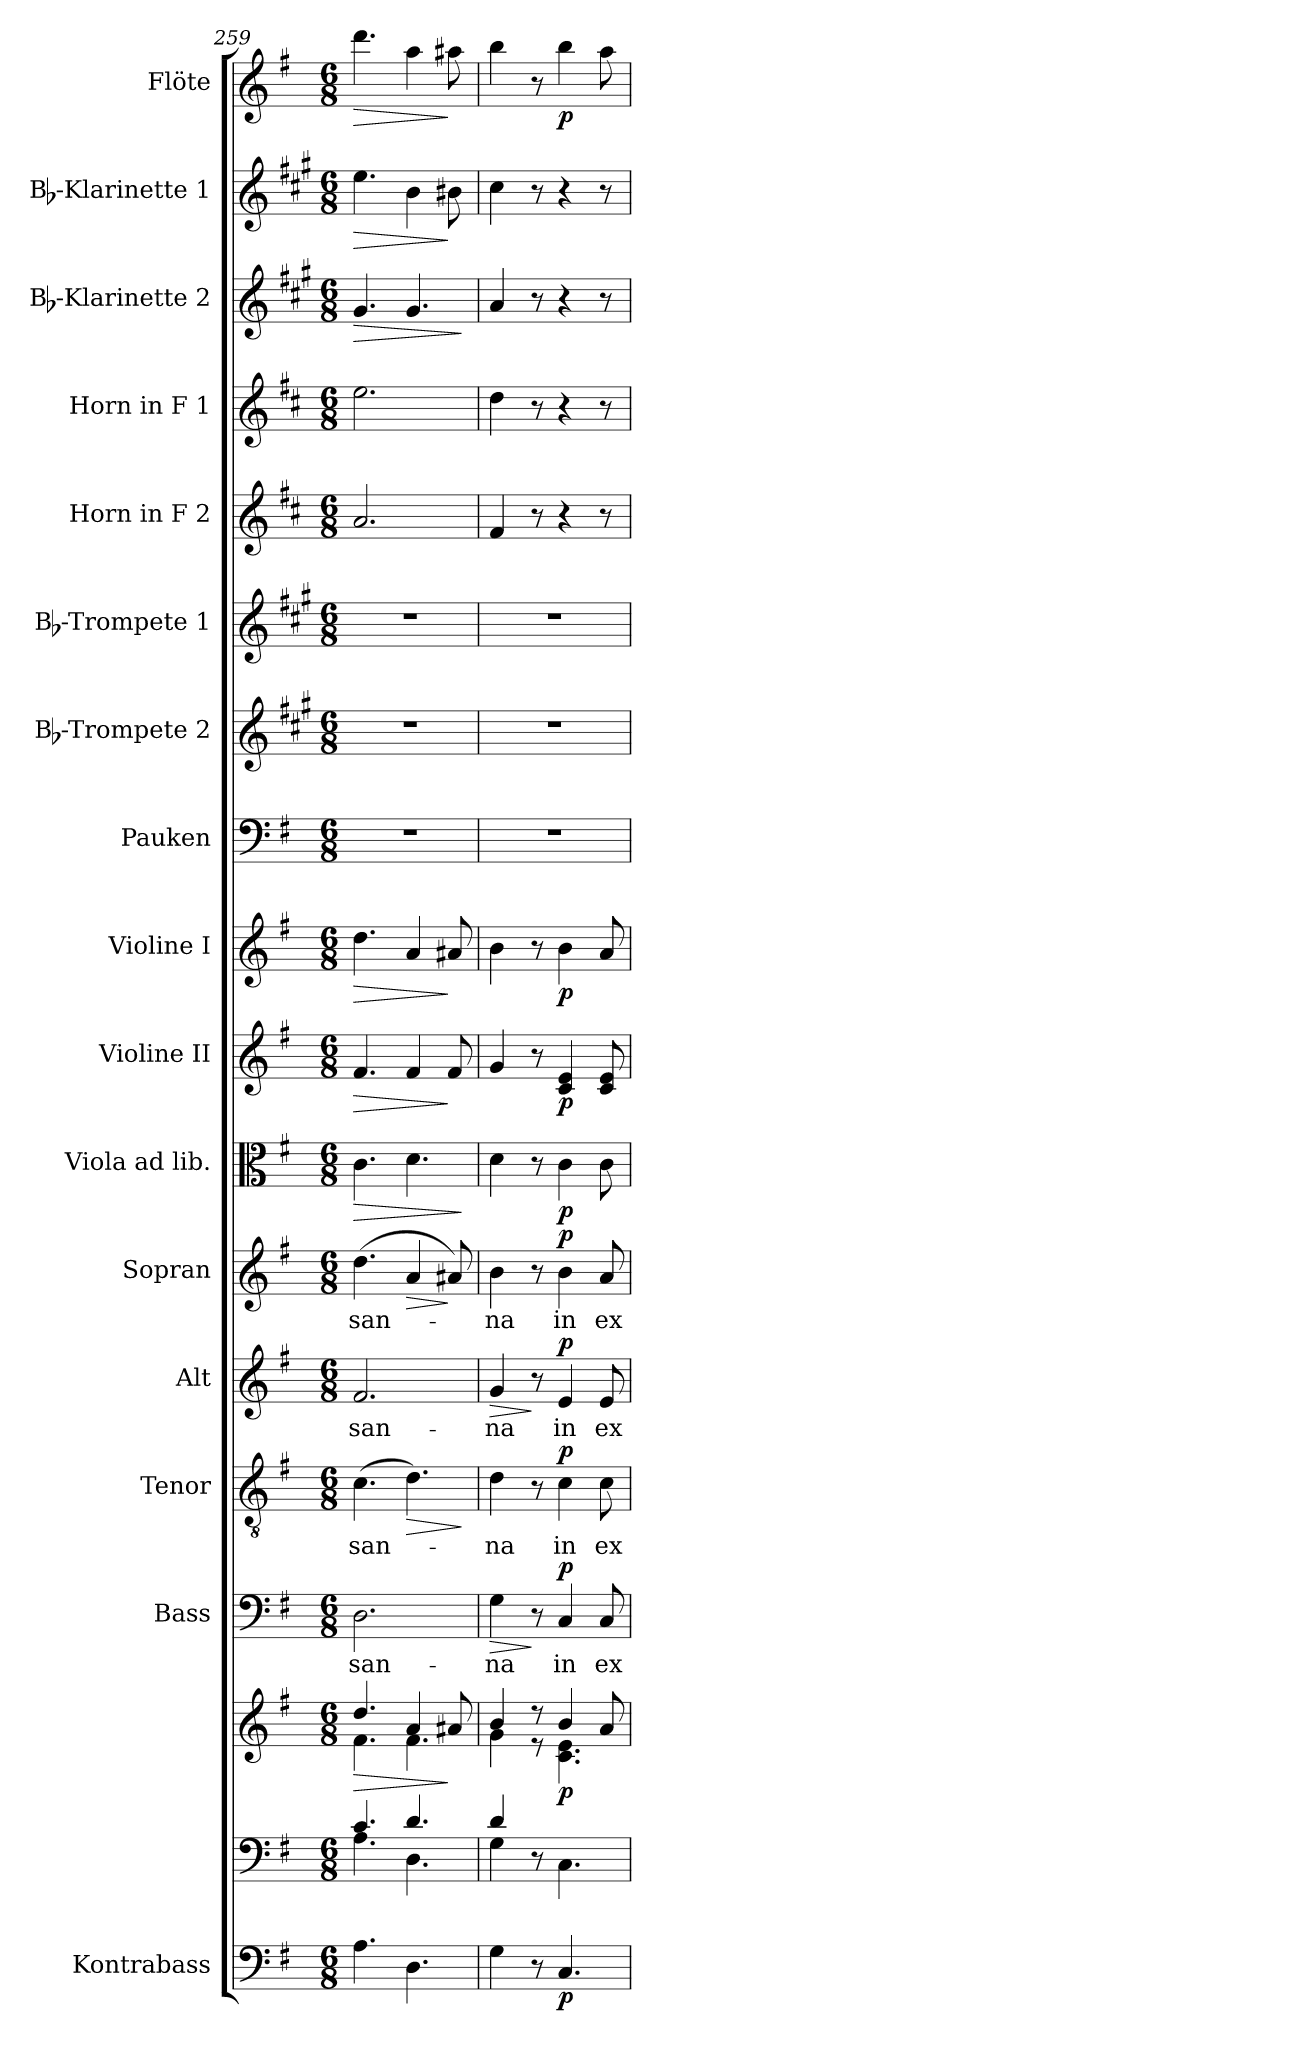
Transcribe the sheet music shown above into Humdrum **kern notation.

**kern	**dynam	**kern	**kern	**dynam	**kern	**text	**dynam	**kern	**text	**dynam	**kern	**text	**dynam	**kern	**text	**dynam	**kern	**dynam	**kern	**dynam	**kern	**dynam	**kern	**kern	**kern	**kern	**kern	**kern	**dynam	**kern	**dynam	**kern	**dynam
*part17	*part17	*part16	*part16	*part16	*part15	*part15	*part15	*part14	*part14	*part14	*part13	*part13	*part13	*part12	*part12	*part12	*part11	*part11	*part10	*part10	*part9	*part9	*part8	*part7	*part6	*part5	*part4	*part3	*part3	*part2	*part2	*part1	*part1
*staff18	*staff18	*staff17	*staff16	*staff16/17	*staff15	*staff15	*staff15	*staff14	*staff14	*staff14	*staff13	*staff13	*staff13	*staff12	*staff12	*staff12	*staff11	*staff11	*staff10	*staff10	*staff9	*staff9	*staff8	*staff7	*staff6	*staff5	*staff4	*staff3	*staff3	*staff2	*staff2	*staff1	*staff1
*I"Kontrabass	*	*	*	*	*I"Bass	*	*	*I"Tenor	*	*	*I"Alt	*	*	*I"Sopran	*	*	*I"Viola ad lib.	*	*I"Violine II	*	*I"Violine I	*	*I"Pauken	*I"Bb-Trompete 2	*I"Bb-Trompete 1	*I"Horn in F 2	*I"Horn in F 1	*I"Bb-Klarinette 2	*	*I"Bb-Klarinette 1	*	*I"Flöte	*
*I'Kb.	*	*	*	*	*I'B.	*	*	*I'T.	*	*	*I'A.	*	*	*I'S.	*	*	*I'Vla.	*	*I'Vl. II	*	*I'Vl. I	*	*I'Pk.	*I'Bb Trp. 2	*I'Bb Trp. 1	*	*	*I'Bb Kl. 2	*	*I'Bb Kl. 1	*	*I'Fl.	*
*clefF4	*	*clefF4	*clefG2	*	*clefF4	*	*	*clefGv2	*	*	*clefG2	*	*	*clefG2	*	*	*clefC3	*	*clefG2	*	*clefG2	*	*clefF4	*clefG2	*clefG2	*clefG2	*clefG2	*clefG2	*	*clefG2	*	*clefG2	*
*ITrd7c12	*	*	*	*	*	*	*	*	*	*	*	*	*	*	*	*	*	*	*	*	*	*	*	*ITrd1c2	*ITrd1c2	*ITrd4c7	*ITrd4c7	*ITrd1c2	*	*ITrd1c2	*	*	*
*k[f#]	*	*k[f#]	*k[f#]	*	*k[f#]	*	*	*k[f#]	*	*	*k[f#]	*	*	*k[f#]	*	*	*k[f#]	*	*k[f#]	*	*k[f#]	*	*k[f#]	*k[f#]	*k[f#]	*k[f#]	*k[f#]	*k[f#]	*	*k[f#]	*	*k[f#]	*
*G:	*	*G:	*G:	*	*G:	*	*	*G:	*	*	*G:	*	*	*G:	*	*	*G:	*	*G:	*	*G:	*	*G:	*G:	*G:	*G:	*G:	*G:	*	*G:	*	*G:	*
*M6/8	*	*M6/8	*M6/8	*	*M6/8	*	*	*M6/8	*	*	*M6/8	*	*	*M6/8	*	*	*M6/8	*	*M6/8	*	*M6/8	*	*M6/8	*M6/8	*M6/8	*M6/8	*M6/8	*M6/8	*	*M6/8	*	*M6/8	*
=259	=259	=259	=259	=259	=259	=259	=259	=259	=259	=259	=259	=259	=259	=259	=259	=259	=259	=259	=259	=259	=259	=259	=259	=259	=259	=259	=259	=259	=259	=259	=259	=259	=259
*	*	*^	*	*	*	*	*	*	*	*	*	*	*	*	*	*	*	*	*	*	*	*	*	*	*	*	*	*	*	*	*	*	*
!	!	!	!	!	!LO:HP:b	!	!LO:LY:b	!	!	!LO:LY:b	!	!	!LO:LY:b	!	!	!LO:LY:b	!	!	!LO:HP:b	!	!LO:HP:b	!	!LO:HP:b	!	!	!	!	!	!	!LO:HP:b	!	!LO:HP:b	!	!LO:HP:b
*	*	*	*	*^	*	*	*	*	*	*	*	*	*	*	*	*	*	*	*	*	*	*	*	*	*	*	*	*	*	*	*	*	*	*
4.AA\	.	4.c/	4.A\	4.dd/	4.f#\	>	2.D\	-san-	.	(>4.c\	-san-	.	2.f#/	-san-	.	(>4.dd\	-san-	.	4.c\	>	4.f#/	>	4.dd\	>	2.r	2.r	2.r	2.d/	2.a\	4.f#/	>	4.dd\	>	4.ddd\	>
!	!	!	!	!	!	!	!	!	!	!	!	!LO:HP:b	!	!	!	!	!	!LO:HP:b	!	!	!	!	!	!	!	!	!	!	!	!	!	!	!	!	!
4.DD\	.	4.d/	4.D\	4a/	4.f#\	.	.	.	.	4.d\)	.	>	.	.	.	4a/	.	>	4.d\	.	4f#/	.	4a/	.	.	.	.	.	.	4.f#/	.	4a\	.	4aa\	.
.	.	.	.	8a#X/	.	]	.	.	.	.	.	.	.	.	.	8a#X/)	.	]	.	.	8f#/	]	8a#X/	]	.	.	.	.	.	.	.	8a#X\	]	8aa#X\	]
*	*	*v	*v	*	*	*	*	*	*	*	*	*	*	*	*	*	*	*	*	*	*	*	*	*	*	*	*	*	*	*	*	*	*	*	*
*	*	*	*v	*v	*	*	*	*	*	*	*	*	*	*	*	*	*	*	*	*	*	*	*	*	*	*	*	*	*	*	*	*	*	*
.	.	.	.	.	.	.	.	.	.	]	.	.	.	.	.	.	.	]	.	.	.	.	.	.	.	.	.	.	]	.	.	.	.
=260	=260	=260	=260	=260	=260	=260	=260	=260	=260	=260	=260	=260	=260	=260	=260	=260	=260	=260	=260	=260	=260	=260	=260	=260	=260	=260	=260	=260	=260	=260	=260	=260	=260
*	*	*^	*^	*	*	*	*	*	*	*	*	*	*	*	*	*	*	*	*	*	*	*	*	*	*	*	*	*	*	*	*	*	*
!	!	!	!	!	!	!	!	!LO:LY:b	!LO:HP:b	!	!LO:LY:b	!	!	!LO:LY:b	!LO:HP:b	!	!LO:LY:b	!	!	!	!	!	!	!	!	!	!	!	!	!	!	!	!	!	!
4GG\	.	4d/	4G\	4b/	4g\	.	4G\	-na	>	4d\	-na	.	4g/	-na	>	4b\	-na	.	4d\	.	4g/	.	4b\	.	2.r	2.r	2.r	4B/	4g\	4g/	.	4b\	.	4bb\	.
8r	.	2ryy	8r	8r	8r	.	8r	.	]	8r	.	.	8r	.	]	8r	.	.	8r	.	8r	.	8r	.	.	.	.	8r	8r	8r	.	8r	.	8r	.
!	!LO:DY:b	!	!	!	!	!LO:DY:b	!	!LO:LY:b	!LO:DY:a	!	!LO:LY:b	!LO:DY:a	!	!LO:LY:b	!LO:DY:a	!	!LO:LY:b	!LO:DY:a	!	!LO:DY:b	!	!LO:DY:b	!	!LO:DY:b	!	!	!	!	!	!	!	!	!	!	!LO:DY:b
4.CC/	p	.	4.C\	4b/	4.c\ 4.e\	p	4C/	in	p	4c\	in	p	4e/	in	p	4b\	in	p	4c\	p	4c/ 4e/	p	4b\	p	.	.	.	4r	4r	4r	.	4r	.	4bb\	p
!	!	!	!	!	!	!	!	!LO:LY:b	!	!	!LO:LY:b	!	!	!LO:LY:b	!	!	!LO:LY:b	!	!	!	!	!	!	!	!	!	!	!	!	!	!	!	!	!	!
.	.	.	.	8a/	.	.	8C/	ex-	.	8c\	ex-	.	8e/	ex-	.	8a/	ex-	.	8c\	.	8c/ 8e/	.	8a/	.	.	.	.	8r	8r	8r	.	8r	.	8aa\	.
*	*	*v	*v	*	*	*	*	*	*	*	*	*	*	*	*	*	*	*	*	*	*	*	*	*	*	*	*	*	*	*	*	*	*	*	*
*	*	*	*v	*v	*	*	*	*	*	*	*	*	*	*	*	*	*	*	*	*	*	*	*	*	*	*	*	*	*	*	*	*	*	*
=	=	=	=	=	=	=	=	=	=	=	=	=	=	=	=	=	=	=	=	=	=	=	=	=	=	=	=	=	=	=	=	=	=
*-	*-	*-	*-	*-	*-	*-	*-	*-	*-	*-	*-	*-	*-	*-	*-	*-	*-	*-	*-	*-	*-	*-	*-	*-	*-	*-	*-	*-	*-	*-	*-	*-	*-
